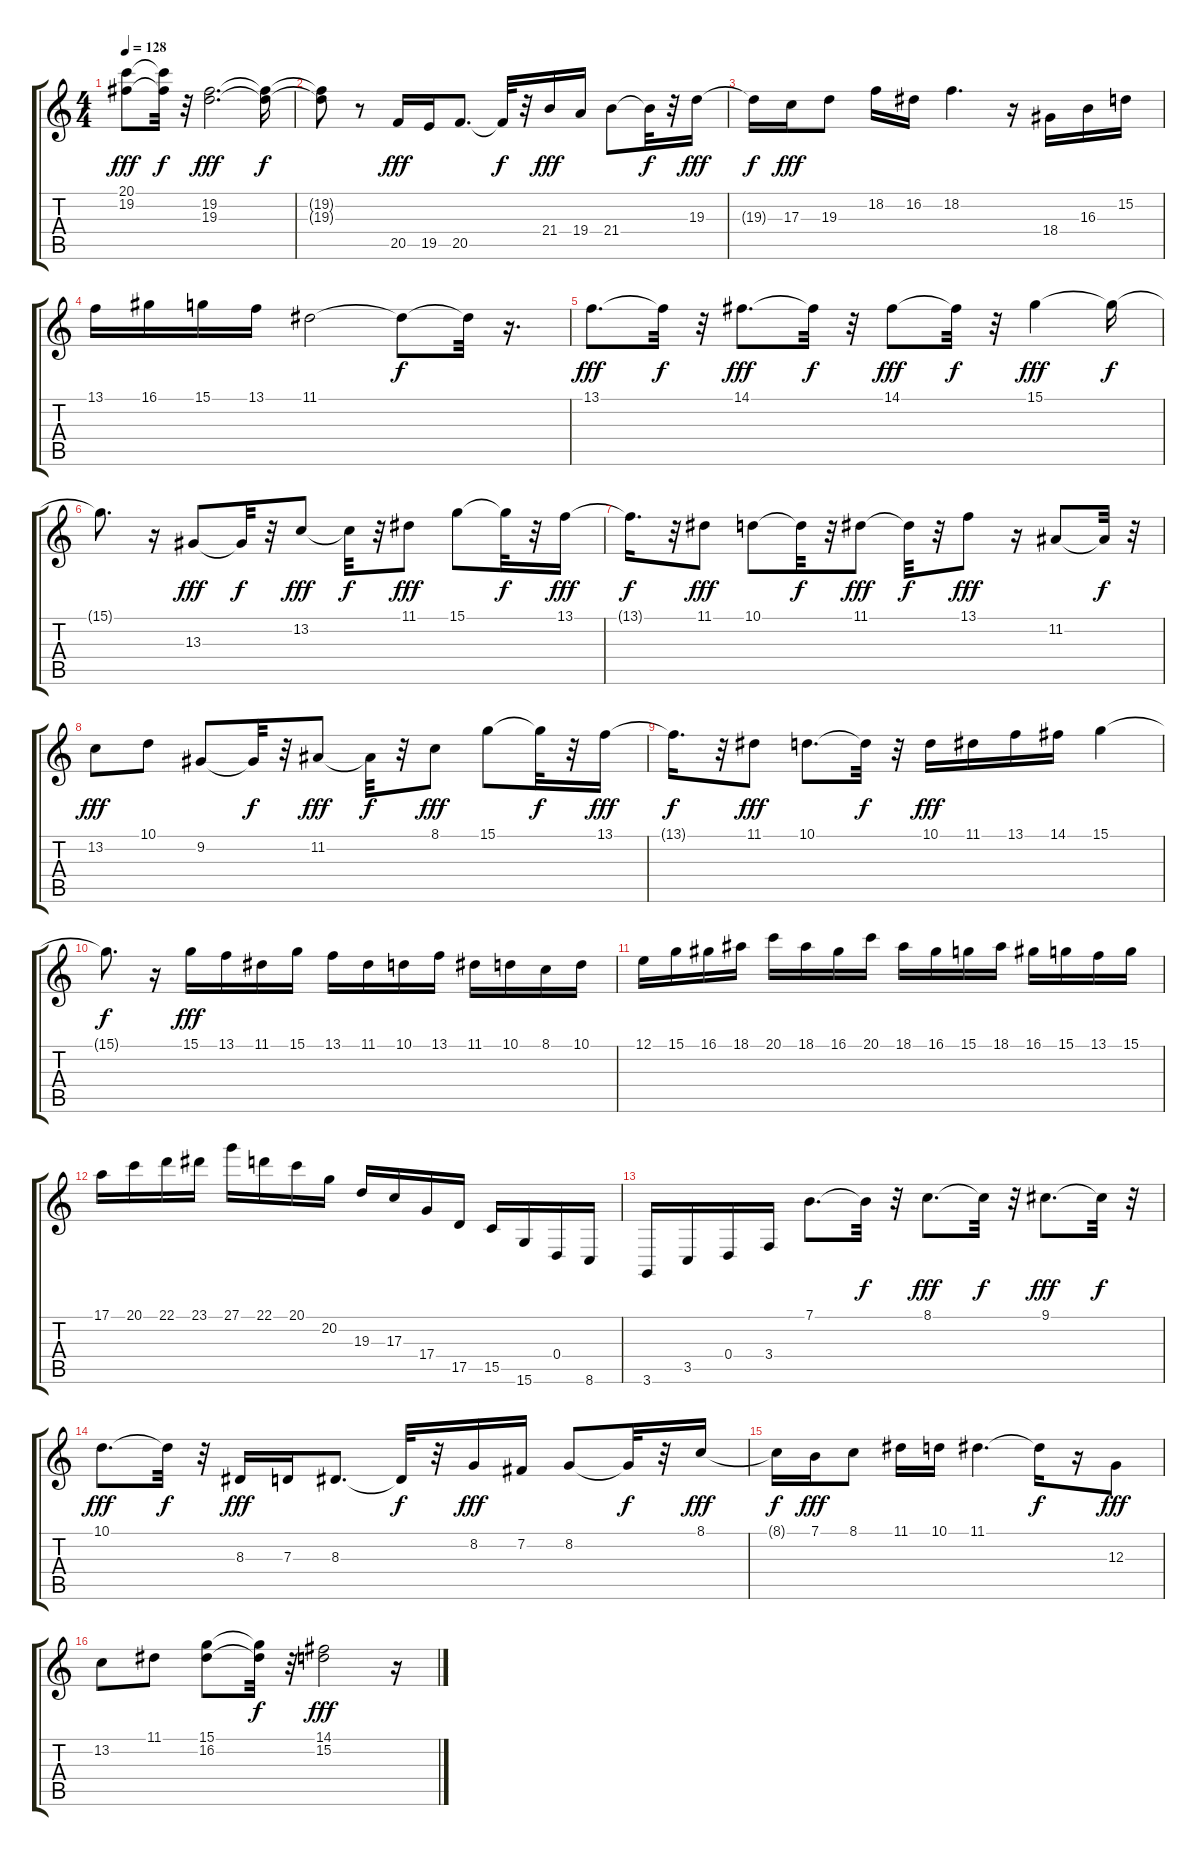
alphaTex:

\track "" {instrument lead8bassandlead}
\staff {score tabs}
\tuning (E4 B3 G3 D3 A2 E2) {hide}
\ts (4 4)
\tempo 128
\clef g2
\ks c
(20.1 19.2).8{dy fff} (20.1{t} 19.2{t}).32{dy f} r.32 (19.2 19.3).2{d dy fff} (19.2{t} 19.3{t}).16{dy f} |
(19.2{t} 19.3{t}).8 r.8 20.5.16{dy fff} 19.5.16 20.5.8{d} 20.5{t}.32{dy f} r.32 21.4.16{dy fff} 19.4.16 21.4.8 21.4{t}.32{dy f} r.32 19.3.16{dy fff} |
19.3{t}.16{dy f} 17.3.16{dy fff} 19.3.8 18.2.16 16.2.16 18.2.4{d} r.16 18.4.16 16.3.16 15.2.16 |
13.1.16 16.1.16 15.1.16 13.1.16 11.1.2 11.1{t}.8{dy f} 11.1{t}.32 r.16{d} |
13.1.8{d dy fff} 13.1{t}.32{dy f} r.32 14.1.8{d dy fff} 14.1{t}.32{dy f} r.32 14.1.8{dy fff} 14.1{t}.32{dy f} r.32 15.1.4{dy fff} 15.1{t}.16{dy f} |
15.1{t}.8{d} r.16 13.3.8{dy fff} 13.3{t}.32{dy f} r.32 13.2.8{dy fff} 13.2{t}.32{dy f} r.32 11.1.8{dy fff} 15.1.8 15.1{t}.32{dy f} r.32 13.1.16{dy fff} |
13.1{t}.16{d dy f} r.32 11.1.8{dy fff} 10.1.8 10.1{t}.32{dy f} r.32 11.1.8{dy fff} 11.1{t}.32{dy f} r.32 13.1.8{dy fff} r.16 11.2.8 11.2{t}.32{dy f} r.32 |
13.2.8{dy fff} 10.1.8 9.2.8 9.2{t}.32{dy f} r.32 11.2.8{dy fff} 11.2{t}.32{dy f} r.32 8.1.8{dy fff} 15.1.8 15.1{t}.32{dy f} r.32 13.1.16{dy fff} |
13.1{t}.16{d dy f} r.32 11.1.8{dy fff} 10.1.8{d} 10.1{t}.32{dy f} r.32 10.1.16{dy fff} 11.1.16 13.1.16 14.1.16 15.1.4 |
15.1{t}.8{d dy f} r.16 15.1.16{dy fff} 13.1.16 11.1.16 15.1.16 13.1.16 11.1.16 10.1.16 13.1.16 11.1.16 10.1.16 8.1.16 10.1.16 |
12.1.16 15.1.16 16.1.16 18.1.16 20.1.16 18.1.16 16.1.16 20.1.16 18.1.16 16.1.16 15.1.16 18.1.16 16.1.16 15.1.16 13.1.16 15.1.16 |
17.1.16 20.1.16 22.1.16 23.1.16 27.1.16 22.1.16 20.1.16 20.2.16 19.3.16 17.3.16 17.4.16 17.5.16 15.5.16 15.6.16 0.4.16 8.6.16 |
3.6.16 3.5.16 0.4.16 3.4.16 7.1.8{d} 7.1{t}.32{dy f} r.32 8.1.8{d dy fff} 8.1{t}.32{dy f} r.32 9.1.8{d dy fff} 9.1{t}.32{dy f} r.32 |
10.1.8{d dy fff} 10.1{t}.32{dy f} r.32 8.3.16{dy fff} 7.3.16 8.3.8{d} 8.3{t}.32{dy f} r.32 8.2.16{dy fff} 7.2.16 8.2.8 8.2{t}.32{dy f} r.32 8.1.16{dy fff} |
8.1{t}.16{dy f} 7.1.16{dy fff} 8.1.8 11.1.16 10.1.16 11.1.4{d} 11.1{t}.16{dy f} r.16 12.3.8{dy fff} |
13.2.8 11.1.8 (15.1 16.2).8 (15.1{t} 16.2{t}).32{dy f} r.32 (14.1 15.2).2{dy fff} r.16
